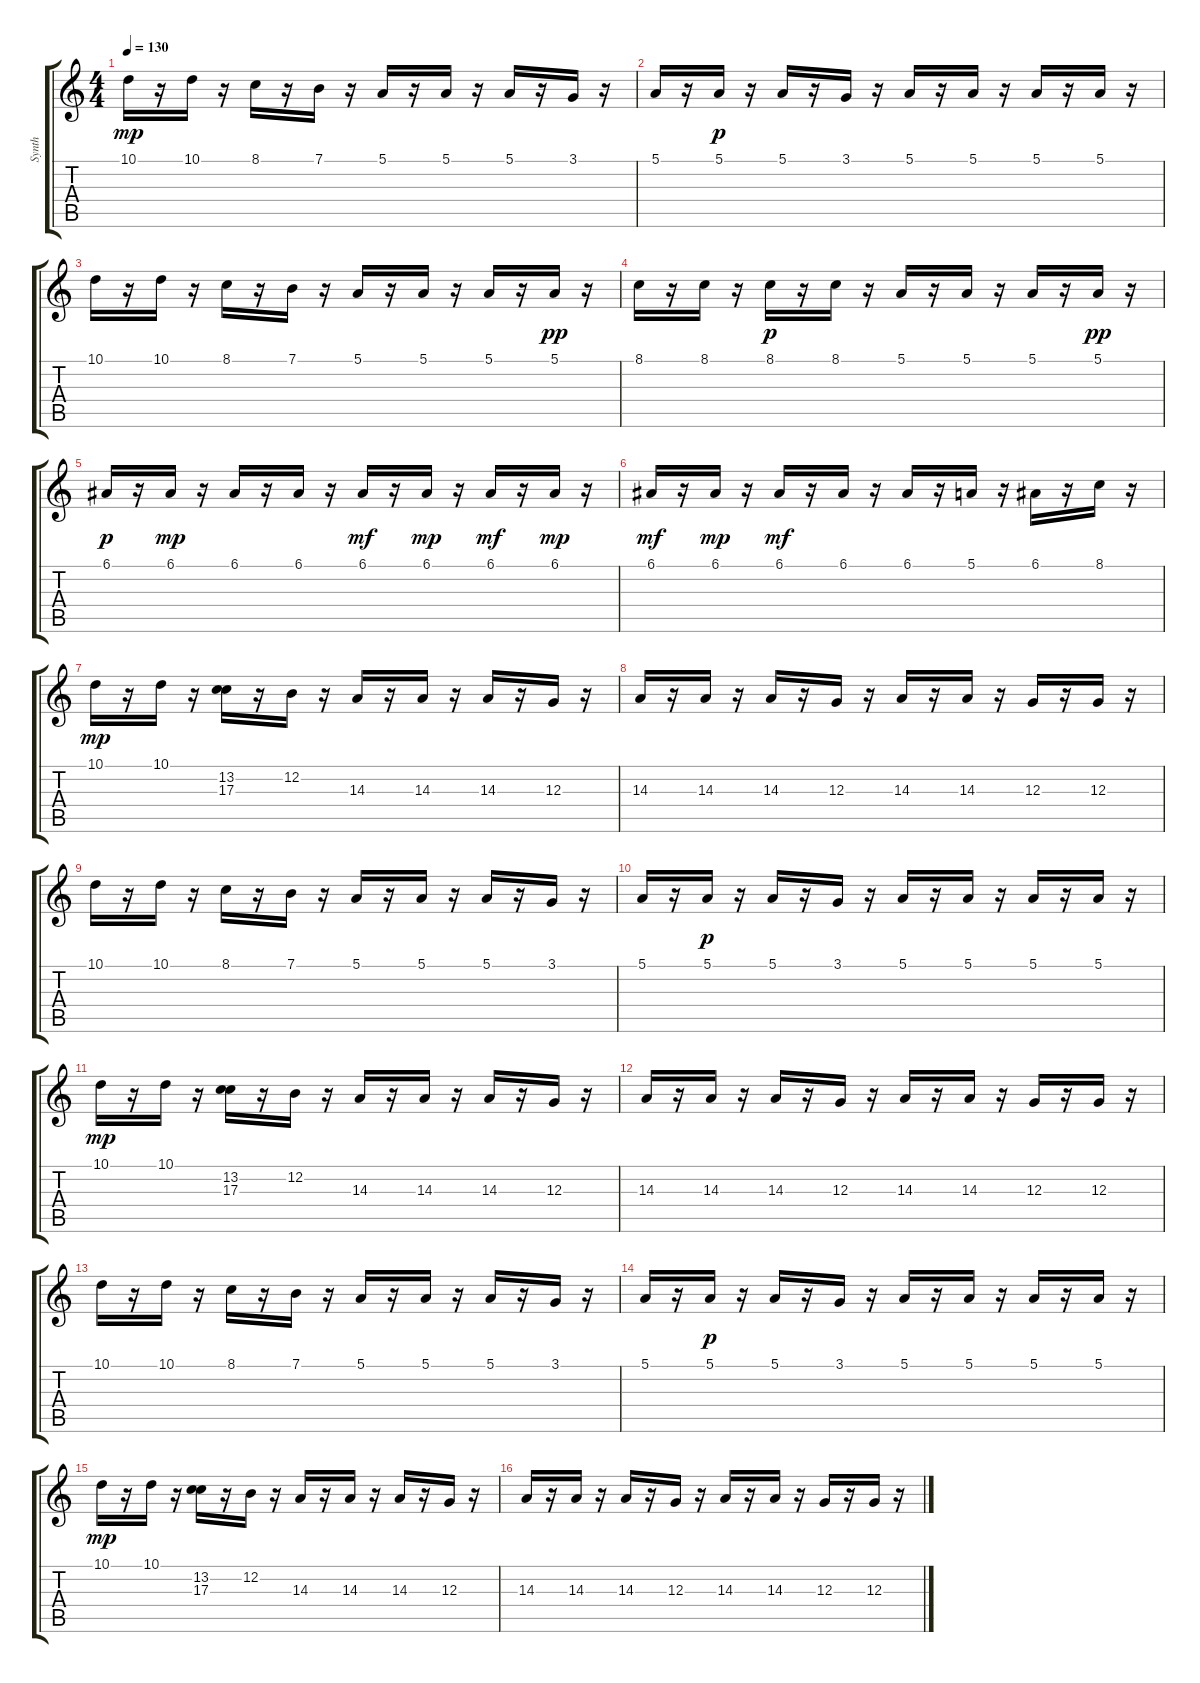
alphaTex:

\track ("Synth" "Synth") {instrument lead7fifths}
\staff {score tabs}
\tuning (E4 B3 G3 D3 A2 E2) {hide}
\ts (4 4)
\tempo 130
\clef g2
\ks c
10.1.16{dy mp} r.16 10.1.16 r.16 8.1.16 r.16 7.1.16 r.16 5.1.16 r.16 5.1.16 r.16 5.1.16 r.16 3.1.16 r.16 |
5.1.16 r.16 5.1.16{dy p} r.16 5.1.16 r.16 3.1.16 r.16 5.1.16 r.16 5.1.16 r.16 5.1.16 r.16 5.1.16 r.16 |
10.1.16 r.16 10.1.16 r.16 8.1.16 r.16 7.1.16 r.16 5.1.16 r.16 5.1.16 r.16 5.1.16 r.16 5.1.16{dy pp} r.16 |
8.1.16 r.16 8.1.16 r.16 8.1.16{dy p} r.16 8.1.16 r.16 5.1.16 r.16 5.1.16 r.16 5.1.16 r.16 5.1.16{dy pp} r.16 |
6.1.16{dy p} r.16 6.1.16{dy mp} r.16 6.1.16 r.16 6.1.16 r.16 6.1.16{dy mf} r.16 6.1.16{dy mp} r.16 6.1.16{dy mf} r.16 6.1.16{dy mp} r.16 |
6.1.16{dy mf} r.16 6.1.16{dy mp} r.16 6.1.16{dy mf} r.16 6.1.16 r.16 6.1.16 r.16 5.1.16 r.16 6.1.16 r.16 8.1.16 r.16 |
10.1.16{dy mp} r.16 10.1.16 r.16 (13.2 17.3).16 r.16 12.2.16 r.16 14.3.16 r.16 14.3.16 r.16 14.3.16 r.16 12.3.16 r.16 |
14.3.16 r.16 14.3.16 r.16 14.3.16 r.16 12.3.16 r.16 14.3.16 r.16 14.3.16 r.16 12.3.16 r.16 12.3.16 r.16 |
10.1.16 r.16 10.1.16 r.16 8.1.16 r.16 7.1.16 r.16 5.1.16 r.16 5.1.16 r.16 5.1.16 r.16 3.1.16 r.16 |
5.1.16 r.16 5.1.16{dy p} r.16 5.1.16 r.16 3.1.16 r.16 5.1.16 r.16 5.1.16 r.16 5.1.16 r.16 5.1.16 r.16 |
10.1.16{dy mp} r.16 10.1.16 r.16 (13.2 17.3).16 r.16 12.2.16 r.16 14.3.16 r.16 14.3.16 r.16 14.3.16 r.16 12.3.16 r.16 |
14.3.16 r.16 14.3.16 r.16 14.3.16 r.16 12.3.16 r.16 14.3.16 r.16 14.3.16 r.16 12.3.16 r.16 12.3.16 r.16 |
10.1.16 r.16 10.1.16 r.16 8.1.16 r.16 7.1.16 r.16 5.1.16 r.16 5.1.16 r.16 5.1.16 r.16 3.1.16 r.16 |
5.1.16 r.16 5.1.16{dy p} r.16 5.1.16 r.16 3.1.16 r.16 5.1.16 r.16 5.1.16 r.16 5.1.16 r.16 5.1.16 r.16 |
10.1.16{dy mp} r.16 10.1.16 r.16 (13.2 17.3).16 r.16 12.2.16 r.16 14.3.16 r.16 14.3.16 r.16 14.3.16 r.16 12.3.16 r.16 |
14.3.16 r.16 14.3.16 r.16 14.3.16 r.16 12.3.16 r.16 14.3.16 r.16 14.3.16 r.16 12.3.16 r.16 12.3.16 r.16
